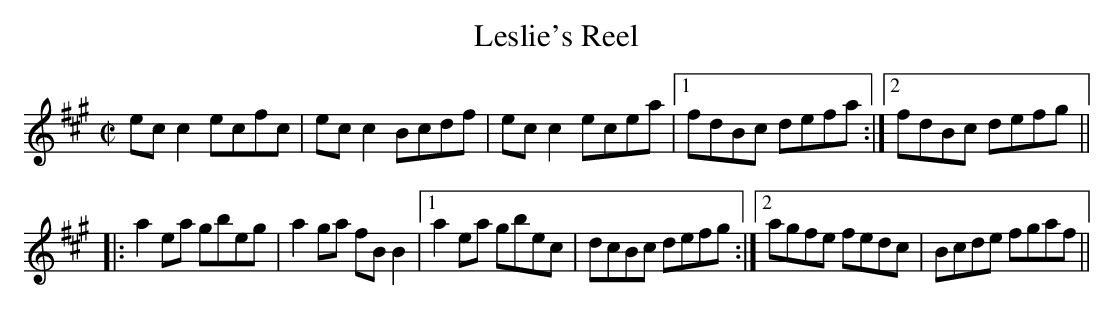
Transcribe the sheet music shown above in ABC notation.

X:1
T:Leslie's Reel
M:C|
K:A
ecc2 ecfc|ecc2 Bcdf|ecc2 ecea|1 fdBc defa:|2 fdBc defg||
|:a2ea gbeg|a2ga fBB2|1 a2ea gbec|dcBc defg:|2 agfe fedc|Bcde fgaf||
